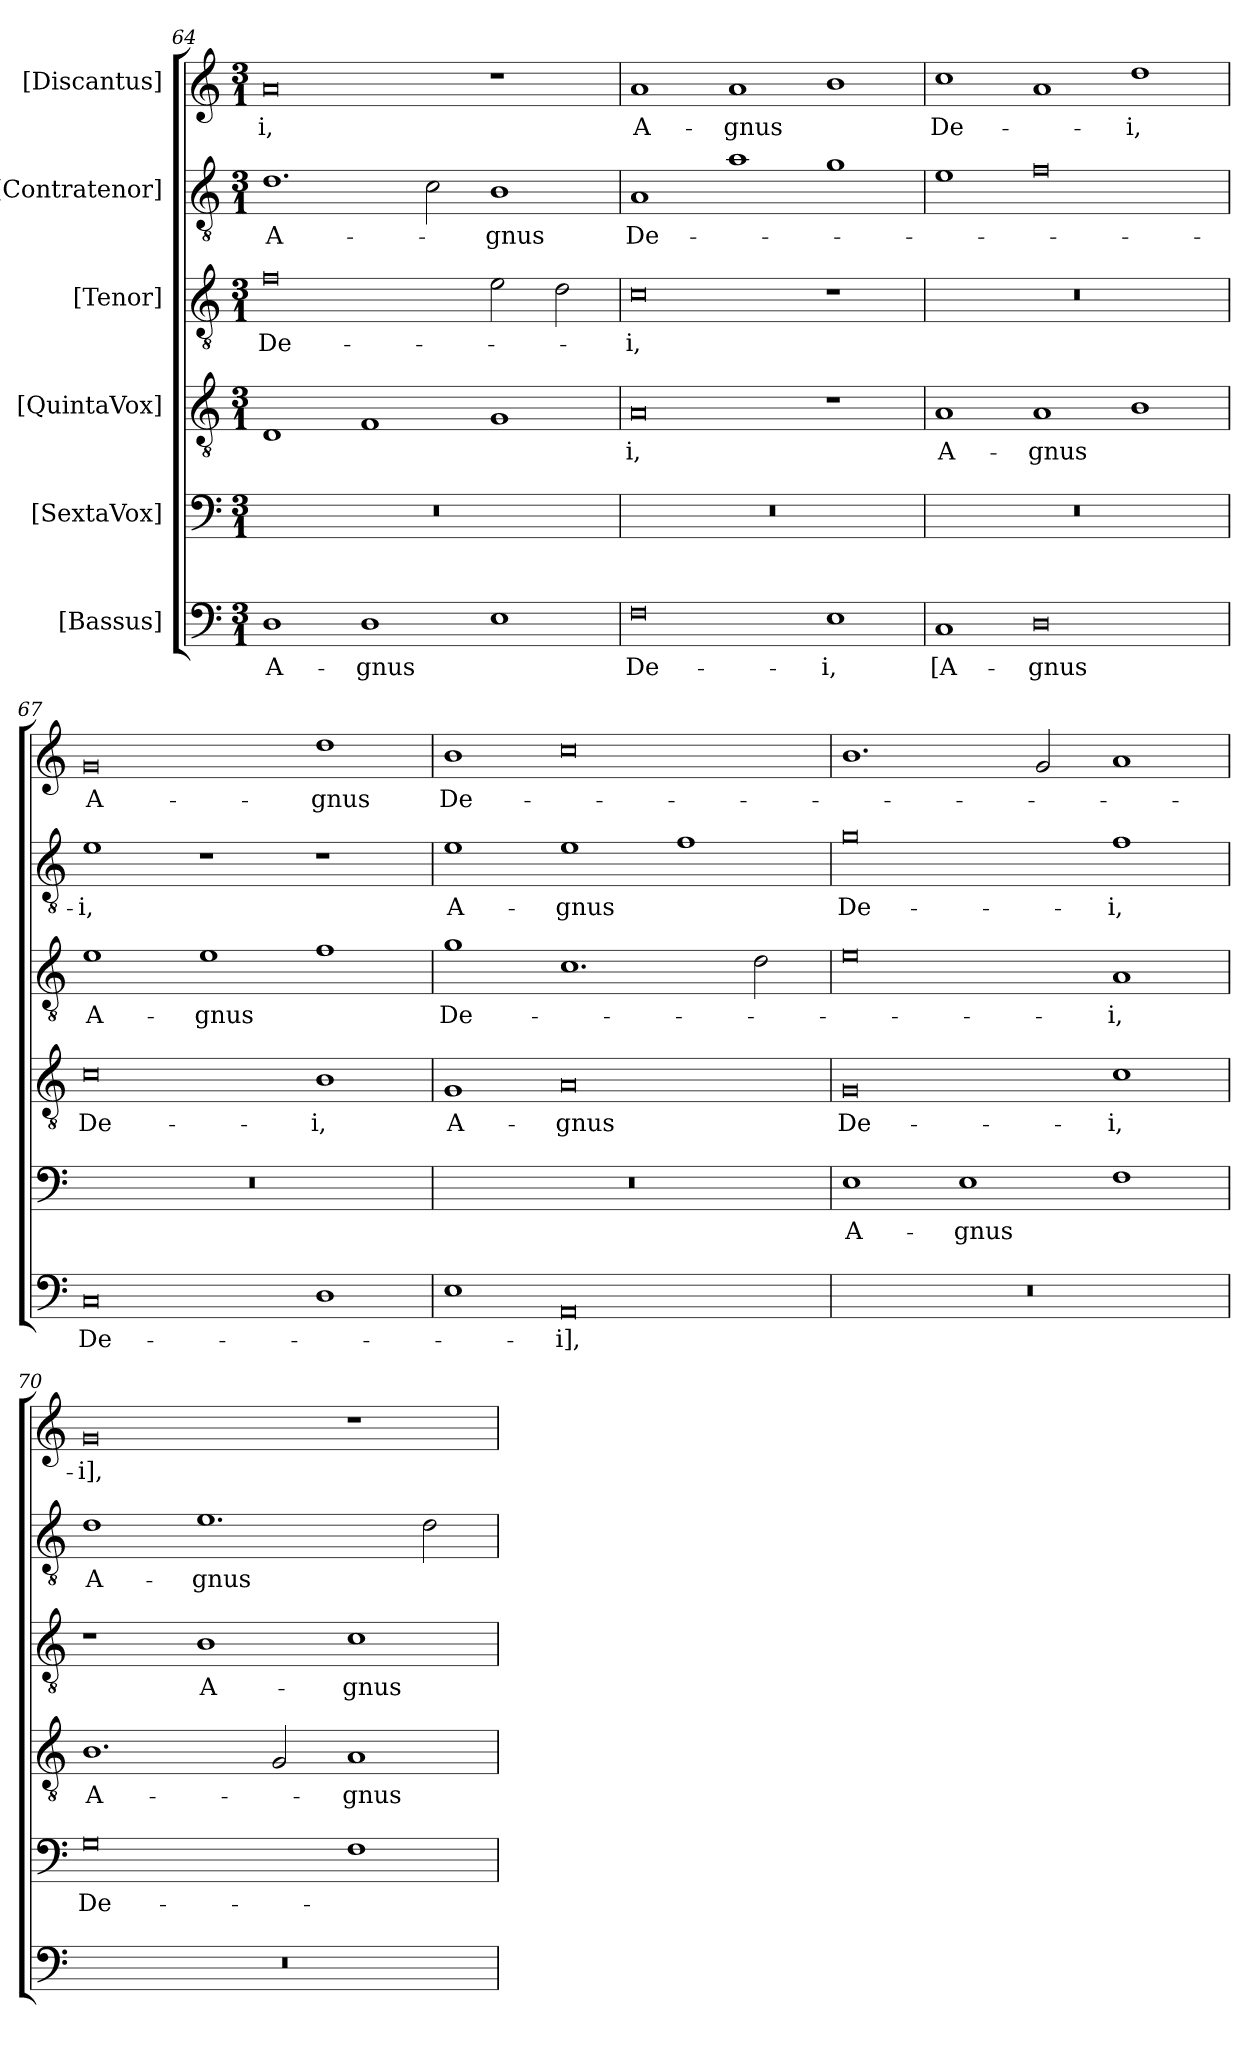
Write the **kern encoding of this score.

**kern	**text	**kern	**text	**kern	**text	**kern	**text	**kern	**text	**kern	**text
*part6	*part6	*part5	*part5	*part4	*part4	*part3	*part3	*part2	*part2	*part1	*part1
*staff6	*staff6	*staff5	*staff5	*staff4	*staff4	*staff3	*staff3	*staff2	*staff2	*staff1	*staff1
*I"[Bassus]	*	*I"[SextaVox]	*	*I"[QuintaVox]	*	*I"[Tenor]	*	*I"[Contratenor]	*	*I"[Discantus]	*
*clefF4	*	*clefF4	*	*clefGv2	*	*clefGv2	*	*clefGv2	*	*clefG2	*
*k[]	*	*k[]	*	*k[]	*	*k[]	*	*k[]	*	*k[]	*
*M3/1	*	*M3/1	*	*M3/1	*	*M3/1	*	*M3/1	*	*M3/1	*
=64	=64	=64	=64	=64	=64	=64	=64	=64	=64	=64	=64
!	!	!LO:N:vis=0	!	!	!	!	!	!	!	!	!
1D\	A-	0.r	.	1D/	.	0f\	De-	1.d\	A-	0a/	-i,
1D\	-gnus	.	.	1F/	.	.	.	.	.	.	.
.	.	.	.	.	.	.	.	2c\	.	.	.
1E\	.	.	.	1G/	.	2e\	.	1B\	-gnus	1r	.
.	.	.	.	.	.	2d\	.	.	.	.	.
=65	=65	=65	=65	=65	=65	=65	=65	=65	=65	=65	=65
!	!	!LO:N:vis=0	!	!	!	!	!	!	!	!	!
0F\	De-	0.r	.	0A/	-i,	0c\	-i,	1A/	De-	1a/	A-
.	.	.	.	.	.	.	.	1a\	.	1a/	-gnus
1E\	-i,	.	.	1r	.	1r	.	1g\	.	1b\	.
=66	=66	=66	=66	=66	=66	=66	=66	=66	=66	=66	=66
!	!	!LO:N:vis=0	!	!	!	!LO:N:vis=0	!	!	!	!	!
1C/	[A-	0.r	.	1A/	A-	0.r	.	1e\	.	1cc\	De-
0D\	-gnus	.	.	1A/	-gnus	.	.	0f\	.	1a/	.
.	.	.	.	1B\	.	.	.	.	.	1dd\	-i,
=67	=67	=67	=67	=67	=67	=67	=67	=67	=67	=67	=67
!	!	!LO:N:vis=0	!	!	!	!	!	!	!	!	!
0C/	De-	0.r	.	0c\	De-	1e\	A-	1e\	-i,	0g/	A-
.	.	.	.	.	.	1e\	-gnus	1r	.	.	.
1D\	.	.	.	1B\	-i,	1f\	.	1r	.	1dd\	-gnus
=68	=68	=68	=68	=68	=68	=68	=68	=68	=68	=68	=68
!	!	!LO:N:vis=0	!	!	!	!	!	!	!	!	!
1E\	.	0.r	.	1G/	A-	1g\	De-	1e\	A-	1b\	De-
0AA/	-i],	.	.	0A/	-gnus	1.c\	.	1e\	-gnus	0cc\	.
.	.	.	.	.	.	.	.	1f\	.	.	.
.	.	.	.	.	.	2d\	.	.	.	.	.
=69	=69	=69	=69	=69	=69	=69	=69	=69	=69	=69	=69
!LO:N:vis=0	!	!	!	!	!	!	!	!	!	!	!
0.r	.	1E\	A-	0G/	De-	0e\	.	0g\	De-	1.b\	.
.	.	1E\	-gnus	.	.	.	.	.	.	.	.
.	.	.	.	.	.	.	.	.	.	2g/	.
.	.	1F\	.	1c\	-i,	1A/	-i,	1f\	-i,	1a/	.
=70	=70	=70	=70	=70	=70	=70	=70	=70	=70	=70	=70
!LO:N:vis=0	!	!	!	!	!	!	!	!	!	!	!
0.r	.	0G\	De-	1.B\	A-	1r	.	1d\	A-	0g/	-i],
.	.	.	.	.	.	1B\	A-	1.e\	-gnus	.	.
.	.	.	.	2G/	.	.	.	.	.	.	.
.	.	1F\	.	1A/	-gnus	1c\	-gnus	.	.	1r	.
.	.	.	.	.	.	.	.	2d\	.	.	.
=	=	=	=	=	=	=	=	=	=	=	=
*-	*-	*-	*-	*-	*-	*-	*-	*-	*-	*-	*-
